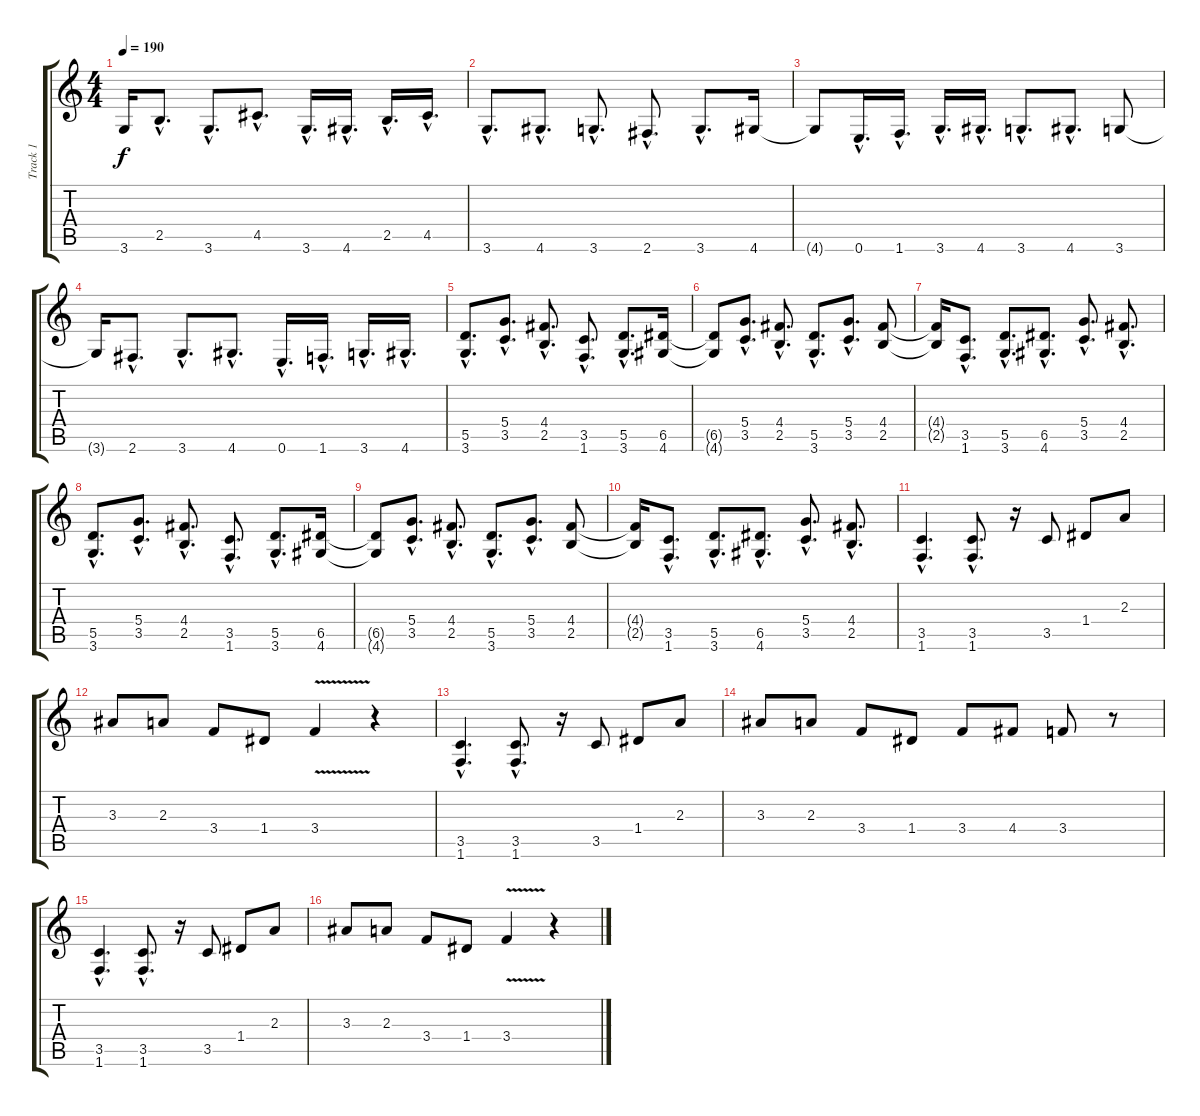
\track ("Track 1" "Track 1") {instrument distortionguitar}
\staff {score tabs}
\tuning (E4 B3 G3 D3 A2 E2) {hide}
\ts (4 4)
\tempo 190
\clef g2
\ks c
3.6{t}.16{dy f} 2.5{hac}.8{d} 3.6{hac}.8{d} 4.5{hac}.8{d} 3.6{hac}.16{d} 4.6{hac}.16{d} 2.5{hac}.16{d} 4.5{hac}.16{d} |
3.6{hac}.8{d} 4.6{hac}.8{d} 3.6{hac}.8{d} 2.6{hac}.8{d} 3.6{hac}.8{d} 4.6.16 |
4.6{t}.8 0.6{hac}.16{d} 1.6{hac}.16{d} 3.6{hac}.16{d} 4.6{hac}.16{d} 3.6{hac}.8{d} 4.6{hac}.8{d} 3.6.8 |
3.6{t}.16 2.6{hac}.8{d} 3.6{hac}.8{d} 4.6{hac}.8{d} 0.6{hac}.16{d} 1.6{hac}.16{d} 3.6{hac}.16{d} 4.6{hac}.16{d} |
(5.5{hac} 3.6{hac}).8{d} (5.4{hac} 3.5{hac}).8{d} (4.4{hac} 2.5{hac}).8{d} (3.5{hac} 1.6{hac}).8{d} (5.5{hac} 3.6{hac}).8{d} (6.5 4.6).16 |
(6.5{t} 4.6{t}).8 (5.4{hac} 3.5{hac}).8{d} (4.4{hac} 2.5{hac}).8{d} (5.5{hac} 3.6{hac}).8{d} (5.4{hac} 3.5{hac}).8{d} (4.4 2.5).8 |
(4.4{t} 2.5{t}).16 (3.5{hac} 1.6{hac}).8{d} (5.5{hac} 3.6{hac}).8{d} (6.5{hac} 4.6{hac}).8{d} (5.4{hac} 3.5{hac}).8{d} (4.4{hac} 2.5{hac}).8{d} |
(5.5{hac} 3.6{hac}).8{d} (5.4{hac} 3.5{hac}).8{d} (4.4{hac} 2.5{hac}).8{d} (3.5{hac} 1.6{hac}).8{d} (5.5{hac} 3.6{hac}).8{d} (6.5 4.6).16 |
(6.5{t} 4.6{t}).8 (5.4{hac} 3.5{hac}).8{d} (4.4{hac} 2.5{hac}).8{d} (5.5{hac} 3.6{hac}).8{d} (5.4{hac} 3.5{hac}).8{d} (4.4 2.5).8 |
(4.4{t} 2.5{t}).16 (3.5{hac} 1.6{hac}).8{d} (5.5{hac} 3.6{hac}).8{d} (6.5{hac} 4.6{hac}).8{d} (5.4{hac} 3.5{hac}).8{d} (4.4{hac} 2.5{hac}).8{d} |
(3.5{hac} 1.6{hac}).4{d} (3.5{hac} 1.6{hac}).8{d} r.16 3.5.8 1.4.8 2.3.8 |
3.3.8 2.3.8 3.4.8 1.4.8 3.4{v}.4 r.4 |
(3.5{hac} 1.6{hac}).4{d} (3.5{hac} 1.6{hac}).8{d} r.16 3.5.8 1.4.8 2.3.8 |
3.3.8 2.3.8 3.4.8 1.4.8 3.4.8 4.4.8 3.4.8 r.8 |
(3.5{hac} 1.6{hac}).4{d} (3.5{hac} 1.6{hac}).8{d} r.16 3.5.8 1.4.8 2.3.8 |
3.3.8 2.3.8 3.4.8 1.4.8 3.4{v}.4 r.4
